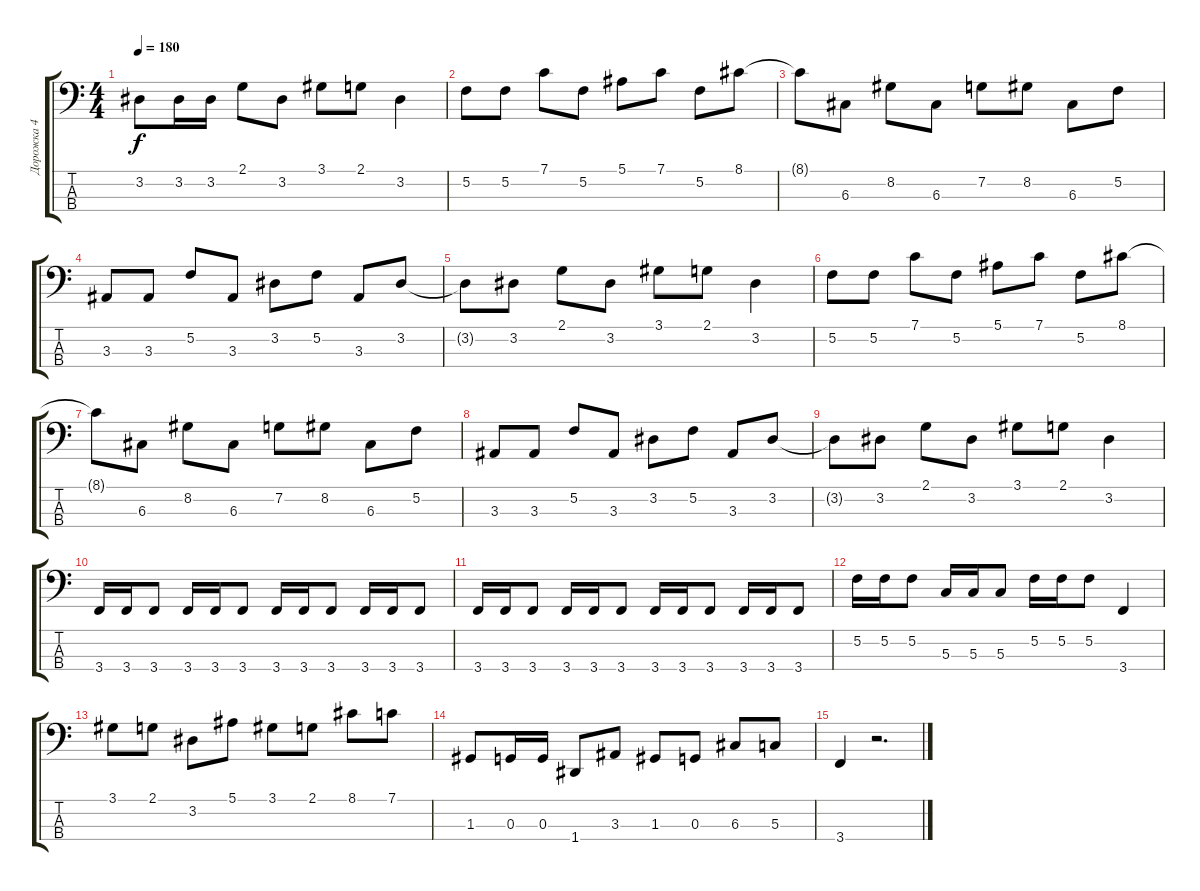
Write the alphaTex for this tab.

\track ("Дорожка 4" "Дорожка 4") {instrument slapbass2}
\staff {score tabs}
\tuning (F2 C2 G1 D1) {hide}
\ts (4 4)
\tempo 180
\clef f4
\ks c
3.2{t}.8{dy f} 3.2.16 3.2.16 2.1.8 3.2.8 3.1.8 2.1.8 3.2.4 |
5.2.8 5.2.8 7.1.8 5.2.8 5.1.8 7.1.8 5.2.8 8.1.8 |
8.1{t}.8 6.3.8 8.2.8 6.3.8 7.2.8 8.2.8 6.3.8 5.2.8 |
3.3.8 3.3.8 5.2.8 3.3.8 3.2.8 5.2.8 3.3.8 3.2.8 |
3.2{t}.8 3.2.8 2.1.8 3.2.8 3.1.8 2.1.8 3.2.4 |
5.2.8 5.2.8 7.1.8 5.2.8 5.1.8 7.1.8 5.2.8 8.1.8 |
8.1{t}.8 6.3.8 8.2.8 6.3.8 7.2.8 8.2.8 6.3.8 5.2.8 |
3.3.8 3.3.8 5.2.8 3.3.8 3.2.8 5.2.8 3.3.8 3.2.8 |
3.2{t}.8 3.2.8 2.1.8 3.2.8 3.1.8 2.1.8 3.2.4 |
3.4.16 3.4.16 3.4.8 3.4.16 3.4.16 3.4.8 3.4.16 3.4.16 3.4.8 3.4.16 3.4.16 3.4.8 |
3.4.16 3.4.16 3.4.8 3.4.16 3.4.16 3.4.8 3.4.16 3.4.16 3.4.8 3.4.16 3.4.16 3.4.8 |
5.2.16 5.2.16 5.2.8 5.3.16 5.3.16 5.3.8 5.2.16 5.2.16 5.2.8 3.4.4 |
3.1.8 2.1.8 3.2.8 5.1.8 3.1.8 2.1.8 8.1.8 7.1.8 |
1.3.8 0.3.16 0.3.16 1.4.8 3.3.8 1.3.8 0.3.8 6.3.8 5.3.8 |
3.4.4 r.2{d}
